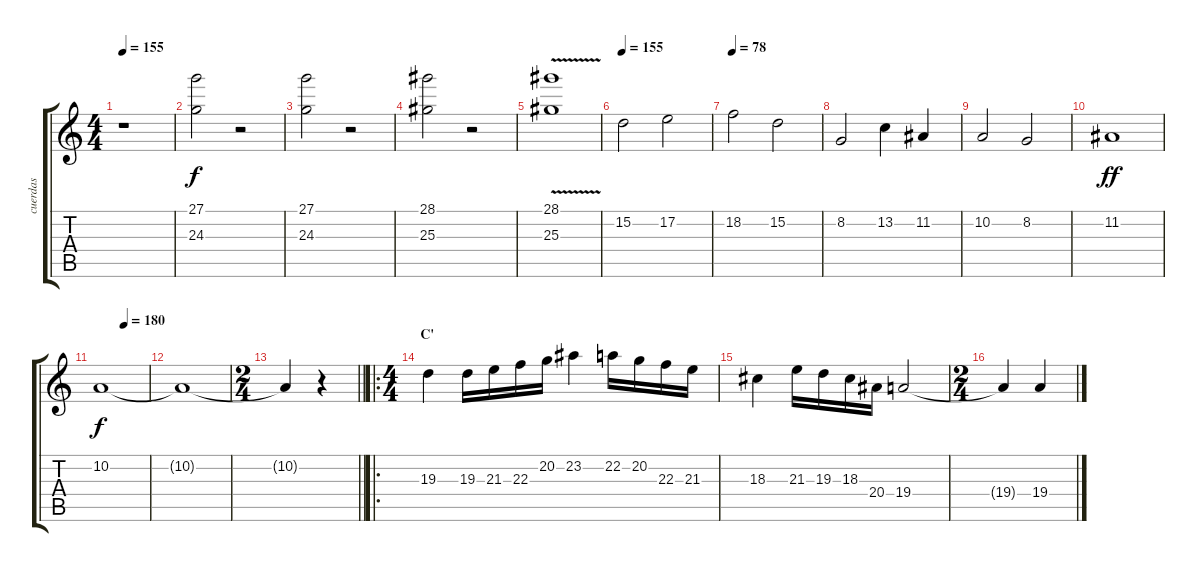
\track ("cuerdas" "cuerdas") {instrument stringensemble2}
\staff {score tabs}
\tuning (E4 B3 G3 D3 A2 E2) {hide}
\ts (4 4)
\tempo 155
\clef g2
\ks c
r.1{dy f} |
(27.1 24.3).2 r.2 |
(27.1 24.3).2 r.2 |
(28.1 25.3).2 r.2 |
(28.1{v} 25.3).1 |
\tempo 155
15.2.2{volume 8 balance 2 instrument stringensemble1} 17.2.2 |
\tempo 78
18.2.2 15.2.2 |
8.2.2 13.2.4 11.2.4 |
10.2.2 8.2.2 |
11.2.1{dy ff} |
\tempo (180 0.5)
10.2.1{dy f} |
10.2{t}.1 |
\ts (2 4)
\barLineRight lightlight
10.2{t}.4 r.4 |
\ro
\ts (4 4)
\section ("" "C'")
19.3.4{volume 11 balance 2 instrument stringensemble1} 19.3.16 21.3.16 22.3.16 20.2.16 23.2.4 22.2.16 20.2.16 22.3.16 21.3.16 |
18.3.4 21.3.16 19.3.16 18.3.16 20.4.16 19.4.2 |
\ts (2 4)
19.4{t}.4 19.4.4
